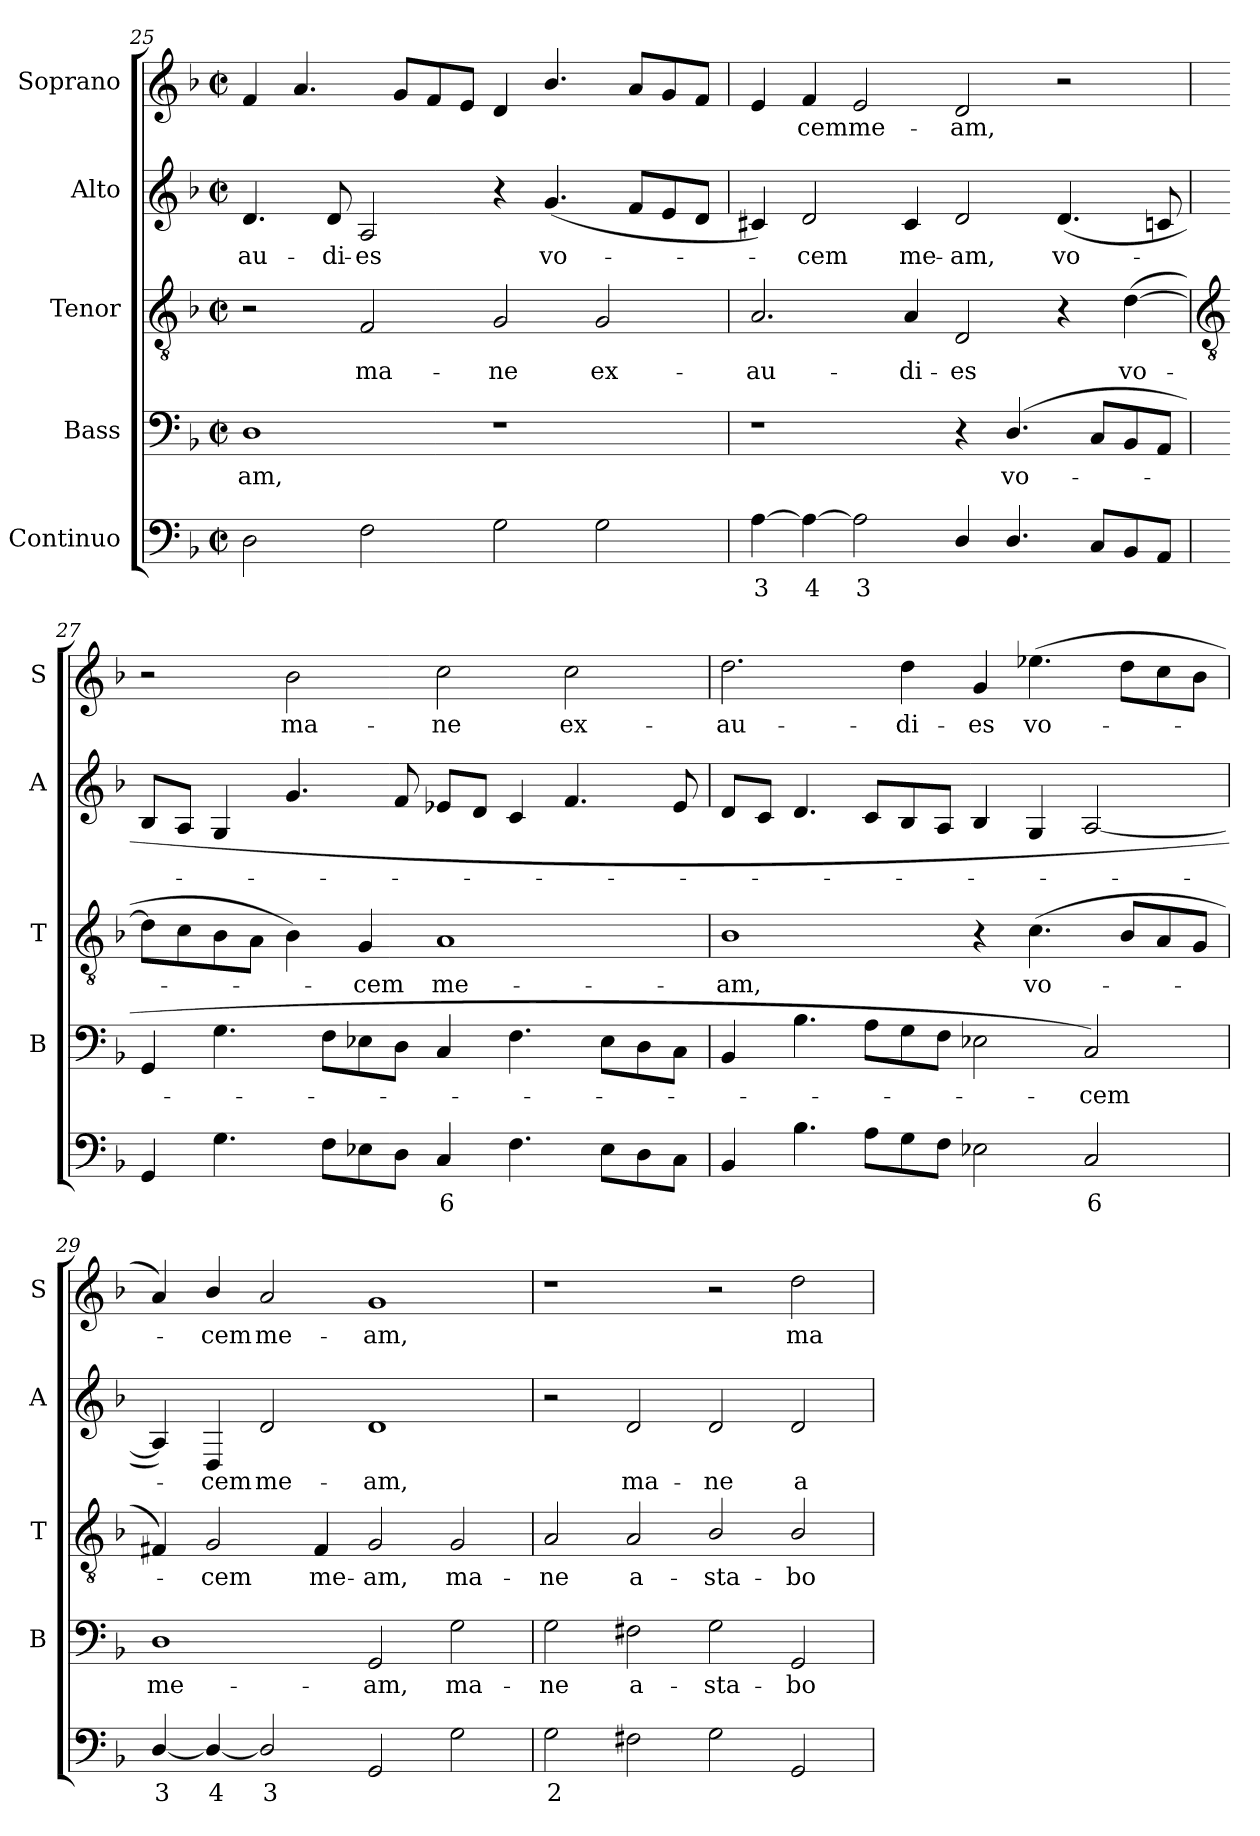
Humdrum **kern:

**kern	**text	**kern	**text	**kern	**text	**kern	**text	**kern	**text
*part5	*part5	*part4	*part4	*part3	*part3	*part2	*part2	*part1	*part1
*staff5	*staff5	*staff4	*staff4	*staff3	*staff3	*staff2	*staff2	*staff1	*staff1
*I"Continuo	*	*I"Bass	*	*I"Tenor	*	*I"Alto	*	*I"Soprano	*
*	*	*I'B	*	*I'T	*	*I'A	*	*I'S	*
*clefF4	*	*clefF4	*	*clefGv2	*	*clefG2	*	*clefG2	*
*k[b-]	*	*k[b-]	*	*k[b-]	*	*k[b-]	*	*k[b-]	*
*F:	*	*F:	*	*F:	*	*F:	*	*F:	*
*M4/2	*	*M4/2	*	*M4/2	*	*M4/2	*	*M4/2	*
*met(c|)	*	*met(c|)	*	*met(c|)	*	*met(c|)	*	*met(c|)	*
=25	=25	=25	=25	=25	=25	=25	=25	=25	=25
!	!	!	!LO:LY:b	!	!	!	!LO:LY:b	!	!
2D	.	1D	-am,	2r	.	4.d	-au-	4f	.
.	.	.	.	.	.	.	.	4.a/	.
!	!	!	!	!	!	!	!LO:LY:b	!	!
.	.	.	.	.	.	8d	-di-	.	.
!	!	!	!	!	!LO:LY:b	!	!LO:LY:b	!	!
2F	.	.	.	2F	ma-	2A	-es	.	.
.	.	.	.	.	.	.	.	8gL	.
.	.	.	.	.	.	.	.	8f	.
.	.	.	.	.	.	.	.	8eJ	.
!	!	!	!	!	!LO:LY:b	!	!	!	!
2G	.	1r	.	2G	-ne	4r	.	4d	.
!	!	!	!	!	!	!	!LO:LY:b	!	!
.	.	.	.	.	.	(<4.g	vo-	4.b-/	.
!	!	!	!	!	!LO:LY:b	!	!	!	!
2G	.	.	.	2G	ex-	.	.	.	.
.	.	.	.	.	.	8fL	.	8aL	.
.	.	.	.	.	.	8e	.	8g	.
.	.	.	.	.	.	8dJ	.	8fJ	.
=26	=26	=26	=26	=26	=26	=26	=26	=26	=26
!	!LO:LY:b	!	!	!	!LO:LY:b	!	!	!	!
[4A	3	1r	.	2.A/	-au-	4c#X)	.	4e	.
!	!LO:LY:b	!	!	!	!	!	!LO:LY:b	!	!LO:LY:b
4A_	4	.	.	.	.	2d	cem	4f	cem
!	!LO:LY:b	!	!	!	!	!	!	!	!LO:LY:b
2A]	3	.	.	.	.	.	.	2e	me-
!	!	!	!	!	!LO:LY:b	!	!LO:LY:b	!	!
.	.	.	.	4A/	-di-	4c#	me-	.	.
!	!	!	!	!	!LO:LY:b	!	!LO:LY:b	!	!LO:LY:b
4D/	.	4r	.	2D	-es	2d	-am,	2d	-am,
!	!	!	!LO:LY:b	!	!	!	!	!	!
4.D/	.	(<4.D/	vo-	.	.	.	.	.	.
!	!	!	!	!	!	!	!LO:LY:b	!	!
.	.	.	.	4r	.	(<4.d	vo-	2r	.
8CL	.	8CL	.	.	.	.	.	.	.
!	!	!	!	!	!LO:LY:b	!	!	!	!
8BB-	.	8BB-	.	(>[4d	vo-	.	.	.	.
8AAJ	.	8AAJ	.	.	.	8cn	.	.	.
!!LO:LB:g=z
=27	=27	=27	=27	=27	=27	=27	=27	=27	=27
*	*	*	*	*clefGv2	*	*	*	*	*
4GG	.	4GG	.	8dL]	.	8B-L	.	2r	.
.	.	.	.	8c	.	8AJ	.	.	.
4.G	.	4.G	.	8B-	.	4G	.	.	.
.	.	.	.	8AJ	.	.	.	.	.
!	!	!	!	!	!	!	!	!	!LO:LY:b
.	.	.	.	4B-)	.	4.g	.	2b-	ma-
8FL	.	8FL	.	.	.	.	.	.	.
!	!	!	!	!	!LO:LY:b	!	!	!	!
8E-X	.	8E-X	.	4G	cem	.	.	.	.
8DJ	.	8DJ	.	.	.	8f	.	.	.
!	!LO:LY:b	!	!	!	!LO:LY:b	!	!	!	!LO:LY:b
4C	6	4C	.	1A	me-	8e-XL	.	2cc	-ne
.	.	.	.	.	.	8dJ	.	.	.
4.F	.	4.F	.	.	.	4c	.	.	.
!	!	!	!	!	!	!	!	!	!LO:LY:b
.	.	.	.	.	.	4.f	.	2cc	ex-
8E-L	.	8E-L	.	.	.	.	.	.	.
8D	.	8D	.	.	.	.	.	.	.
8CJ	.	8CJ	.	.	.	8e-	.	.	.
=28	=28	=28	=28	=28	=28	=28	=28	=28	=28
!	!	!	!	!	!LO:LY:b	!	!	!	!LO:LY:b
4BB-	.	4BB-	.	1B-	-am,	8dL	.	2.dd	-au-
.	.	.	.	.	.	8cJ	.	.	.
4.B-	.	4.B-	.	.	.	4.d	.	.	.
8AL	.	8AL	.	.	.	8cL	.	.	.
!	!	!	!	!	!	!	!	!	!LO:LY:b
8G	.	8G	.	.	.	8B-	.	4dd	-di-
8FJ	.	8FJ	.	.	.	8AJ	.	.	.
!	!	!	!	!	!	!	!	!	!LO:LY:b
2E-X	.	2E-X	.	4r	.	4B-	.	4g	-es
!	!	!	!	!	!LO:LY:b	!	!	!	!LO:LY:b
.	.	.	.	(<4.c	vo-	4G	.	(>4.ee-X	vo-
!	!LO:LY:b	!	!LO:LY:b	!	!	!	!	!	!
2C	6	2C)	cem	.	.	[2A	.	.	.
.	.	.	.	8B-L	.	.	.	8ddL	.
.	.	.	.	8A	.	.	.	8cc	.
.	.	.	.	8GJ	.	.	.	8b-J	.
=29	=29	=29	=29	=29	=29	=29	=29	=29	=29
!	!LO:LY:b	!	!LO:LY:b	!	!	!	!	!	!
[4D/	3	1D	me-	4F#X)	.	4A])	.	4a)	.
!	!LO:LY:b	!	!	!	!LO:LY:b	!	!LO:LY:b	!	!LO:LY:b
4D/_	4	.	.	2G	cem	4D	cem	4b-/	cem
!	!LO:LY:b	!	!	!	!	!	!LO:LY:b	!	!LO:LY:b
2D/]	3	.	.	.	.	2d	me-	2a/	me-
!	!	!	!	!	!LO:LY:b	!	!	!	!
.	.	.	.	4F#	me-	.	.	.	.
!	!	!	!LO:LY:b	!	!LO:LY:b	!	!LO:LY:b	!	!LO:LY:b
2GG	.	2GG	-am,	2G	-am,	1d	-am,	1g	-am,
!	!	!	!LO:LY:b	!	!LO:LY:b	!	!	!	!
2G	.	2G	ma-	2G	ma-	.	.	.	.
=30	=30	=30	=30	=30	=30	=30	=30	=30	=30
!	!LO:LY:b	!	!LO:LY:b	!	!LO:LY:b	!	!	!	!
2G	2	2G	-ne	2A	-ne	2r	.	1r	.
!	!	!	!LO:LY:b	!	!LO:LY:b	!	!LO:LY:b	!	!
2F#X	.	2F#X	a-	2A	a-	2d	ma-	.	.
!	!	!	!LO:LY:b	!	!LO:LY:b	!	!LO:LY:b	!	!
2G	.	2G	-sta-	2B-/	-sta-	2d	-ne	2r	.
!	!	!	!LO:LY:b	!	!LO:LY:b	!	!LO:LY:b	!	!LO:LY:b
2GG	.	2GG	-bo	2B-/	-bo	2d	a-	2dd	ma-
=	=	=	=	=	=	=	=	=	=
*-	*-	*-	*-	*-	*-	*-	*-	*-	*-
